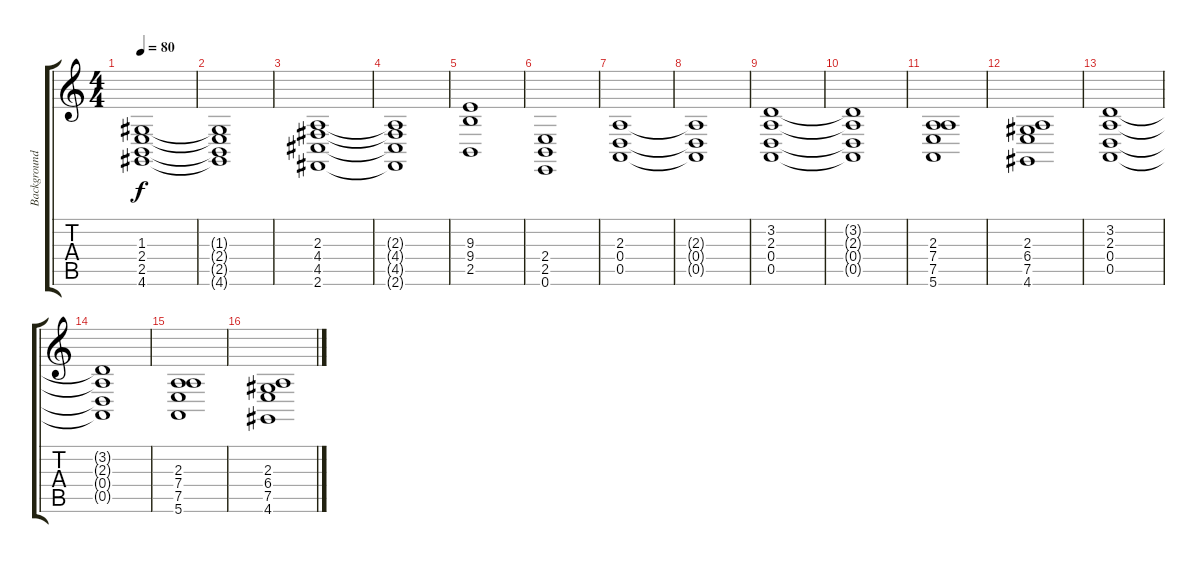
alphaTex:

\track ("Background drones" "Background") {instrument pad2warm}
\staff {score tabs}
\tuning (E4 B3 G3 D3 A2 E2) {hide}
\ts (4 4)
\tempo 80
\clef g2
\ks c
(1.3 2.4 2.5 4.6).1{dy f} |
(1.3{t} 2.4{t} 2.5{t} 4.6{t}).1 |
(2.3 4.4 4.5 2.6).1 |
(2.3{t} 4.4{t} 4.5{t} 2.6{t}).1 |
(9.3 9.4 2.5).1 |
(2.4 2.5 0.6).1 |
(2.3 0.4 0.5).1 |
(2.3{t} 0.4{t} 0.5{t}).1 |
(3.2 2.3 0.4 0.5).1 |
(3.2{t} 2.3{t} 0.4{t} 0.5{t}).1 |
(2.3 7.4 7.5 5.6).1 |
(2.3 6.4 7.5 4.6).1 |
(3.2 2.3 0.4 0.5).1 |
(3.2{t} 2.3{t} 0.4{t} 0.5{t}).1 |
(2.3 7.4 7.5 5.6).1 |
(2.3 6.4 7.5 4.6).1
